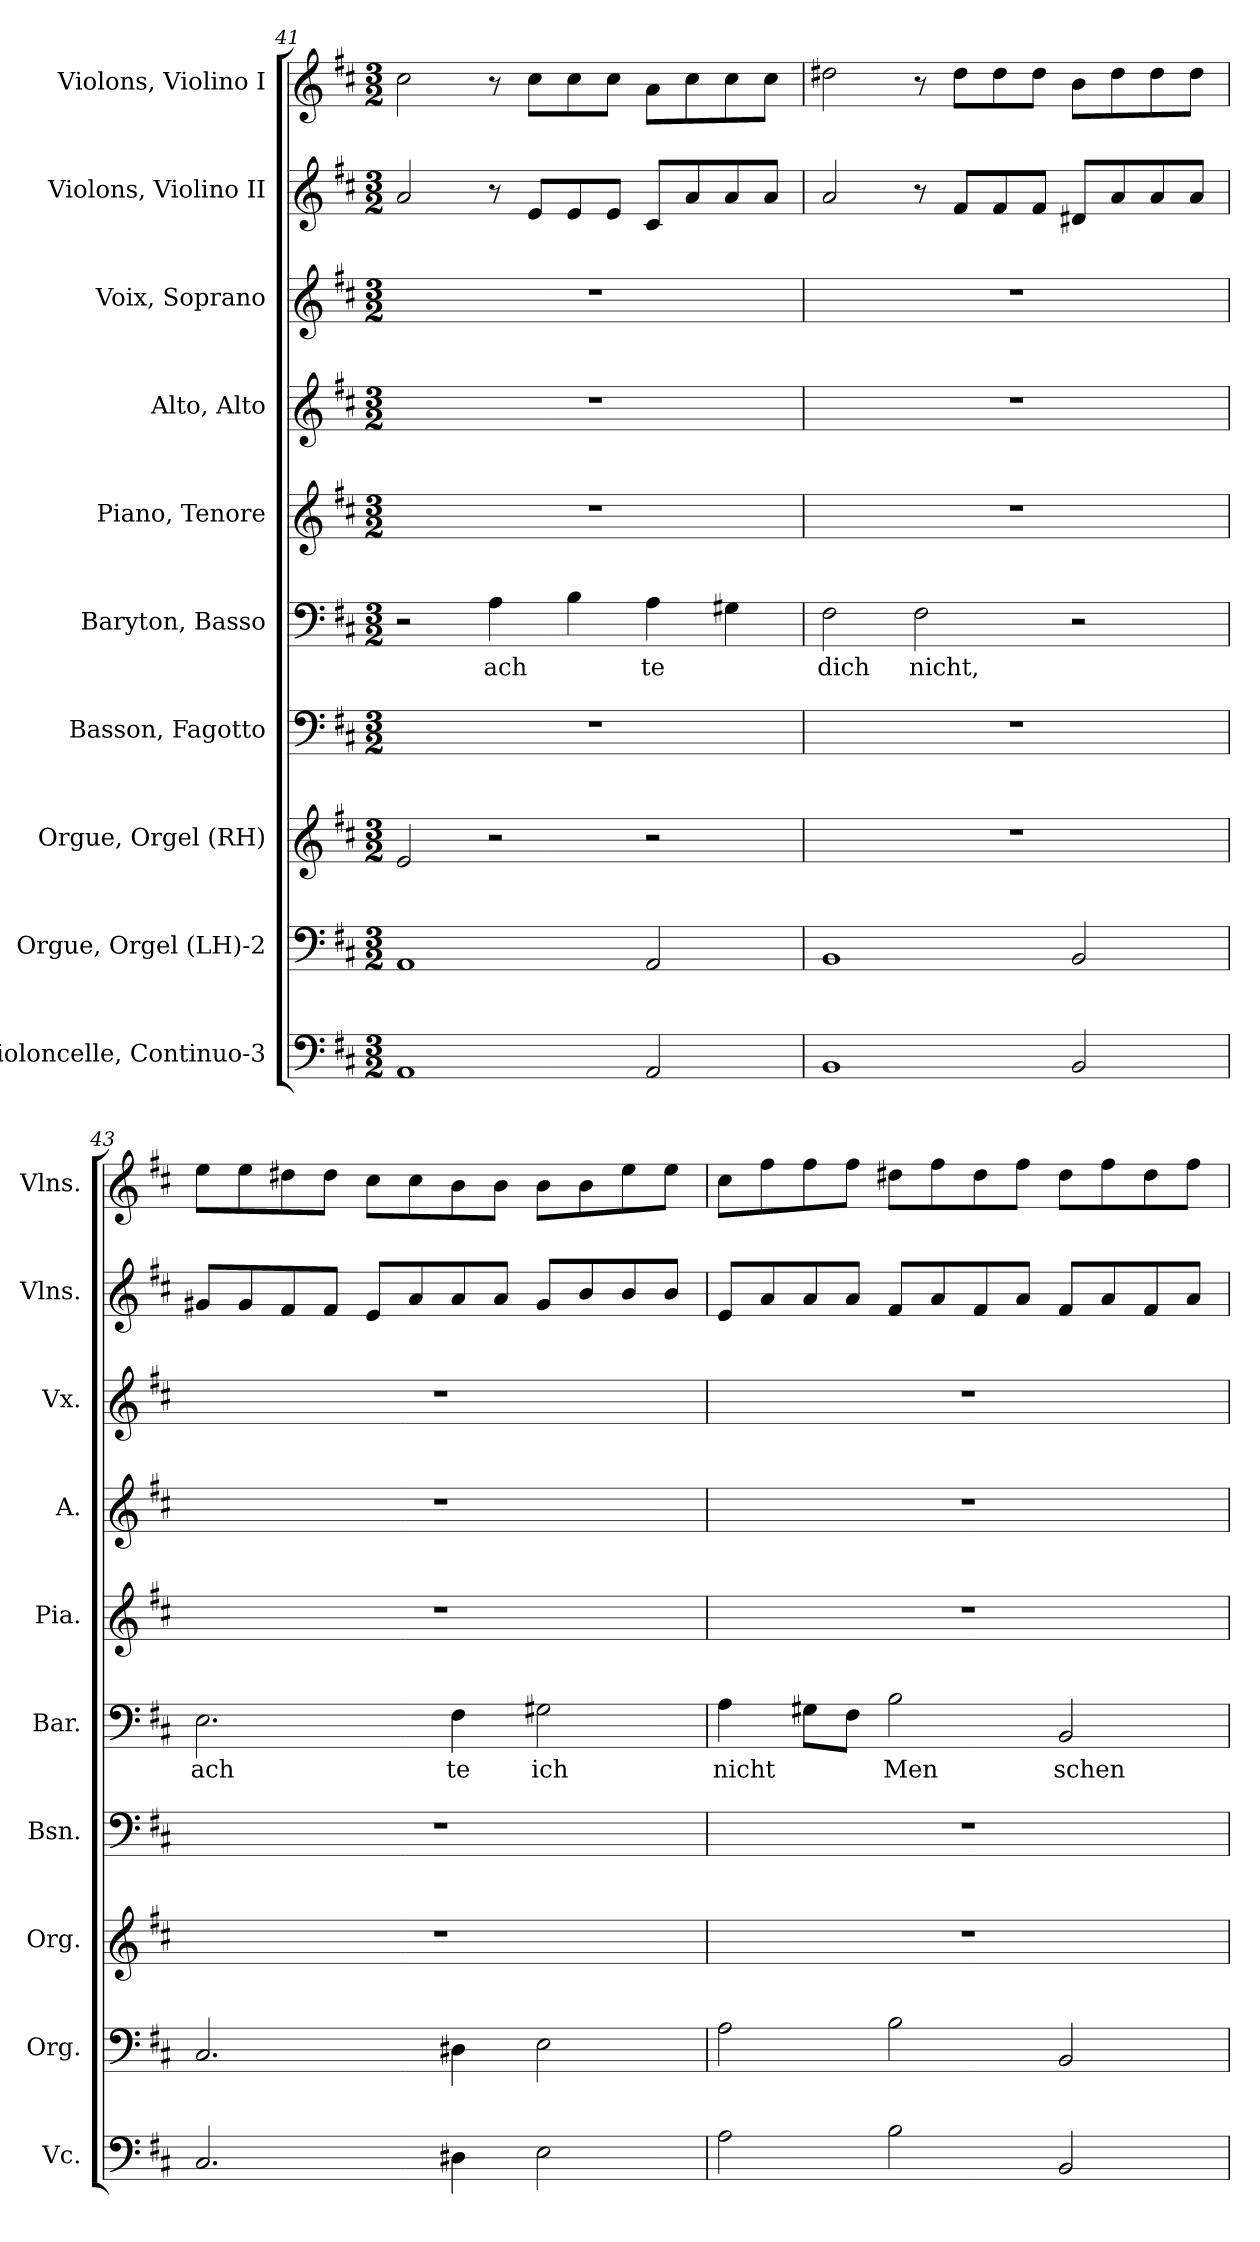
**kern	**kern	**kern	**kern	**kern	**text	**kern	**kern	**kern	**kern	**kern
*part10	*part9	*part8	*part7	*part6	*part6	*part5	*part4	*part3	*part2	*part1
*staff10	*staff9	*staff8	*staff7	*staff6	*staff6	*staff5	*staff4	*staff3	*staff2	*staff1
*I"Violoncelle, Continuo-3	*I"Orgue, Orgel (LH)-2	*I"Orgue, Orgel (RH)	*I"Basson, Fagotto	*I"Baryton, Basso	*	*I"Piano, Tenore	*I"Alto, Alto	*I"Voix, Soprano	*I"Violons, Violino II	*I"Violons, Violino I
*I'Vc.	*I'Org.	*I'Org.	*I'Bsn.	*I'Bar.	*	*I'Pia.	*I'A.	*I'Vx.	*I'Vlns.	*I'Vlns.
!!LO:PB:g=z
*clefF4	*clefF4	*clefG2	*clefF4	*clefF4	*	*clefG2	*clefG2	*clefG2	*clefG2	*clefG2
*k[f#c#]	*k[f#c#]	*k[f#c#]	*k[f#c#]	*k[f#c#]	*	*k[f#c#]	*k[f#c#]	*k[f#c#]	*k[f#c#]	*k[f#c#]
*M3/2	*M3/2	*M3/2	*M3/2	*M3/2	*	*M3/2	*M3/2	*M3/2	*M3/2	*M3/2
=41	=41	=41	=41	=41	=41	=41	=41	=41	=41	=41
1AA	1AA	2e/	1.r	2r	.	1.r	1.r	1.r	2a/	2cc#\
.	.	2r	.	4A\	ach	.	.	.	8r	8r
.	.	.	.	.	.	.	.	.	8e/L	8cc#\L
.	.	.	.	4B\	.	.	.	.	8e/	8cc#\
.	.	.	.	.	.	.	.	.	8e/J	8cc#\J
2AA/	2AA/	2r	.	4A\	te	.	.	.	8c#/L	8a\L
.	.	.	.	.	.	.	.	.	8a/	8cc#\
.	.	.	.	4G#X\	.	.	.	.	8a/	8cc#\
.	.	.	.	.	.	.	.	.	8a/J	8cc#\J
=42	=42	=42	=42	=42	=42	=42	=42	=42	=42	=42
1BB	1BB	1.r	1.r	2F#\	dich	1.r	1.r	1.r	2a/	2dd#X\
.	.	.	.	2F#\	nicht,	.	.	.	8r	8r
.	.	.	.	.	.	.	.	.	8f#/L	8dd#\L
.	.	.	.	.	.	.	.	.	8f#/	8dd#\
.	.	.	.	.	.	.	.	.	8f#/J	8dd#\J
2BB/	2BB/	.	.	2r	.	.	.	.	8d#X/L	8b\L
.	.	.	.	.	.	.	.	.	8a/	8dd#\
.	.	.	.	.	.	.	.	.	8a/	8dd#\
.	.	.	.	.	.	.	.	.	8a/J	8dd#\J
=43	=43	=43	=43	=43	=43	=43	=43	=43	=43	=43
2.C#/	2.C#/	1.r	1.r	2.E\	ach	1.r	1.r	1.r	8g#X/L	8ee\L
.	.	.	.	.	.	.	.	.	8g#/	8ee\
.	.	.	.	.	.	.	.	.	8f#/	8dd#X\
.	.	.	.	.	.	.	.	.	8f#/J	8dd#\J
.	.	.	.	.	.	.	.	.	8e/L	8cc#\L
.	.	.	.	.	.	.	.	.	8a/	8cc#\
4D#X\	4D#X\	.	.	4F#\	te	.	.	.	8a/	8b\
.	.	.	.	.	.	.	.	.	8a/J	8b\J
2E\	2E\	.	.	2G#X\	ich	.	.	.	8g#/L	8b\L
.	.	.	.	.	.	.	.	.	8b/	8b\
.	.	.	.	.	.	.	.	.	8b/	8ee\
.	.	.	.	.	.	.	.	.	8b/J	8ee\J
!!LO:PB:g=z
=44	=44	=44	=44	=44	=44	=44	=44	=44	=44	=44
2A\	2A\	1.r	1.r	4A\	nicht	1.r	1.r	1.r	8e/L	8cc#\L
.	.	.	.	.	.	.	.	.	8a/	8ff#\
.	.	.	.	8G#X\L	.	.	.	.	8a/	8ff#\
.	.	.	.	8F#\J	.	.	.	.	8a/J	8ff#\J
2B\	2B\	.	.	2B\	Men	.	.	.	8f#/L	8dd#X\L
.	.	.	.	.	.	.	.	.	8a/	8ff#\
.	.	.	.	.	.	.	.	.	8f#/	8dd#\
.	.	.	.	.	.	.	.	.	8a/J	8ff#\J
2BB/	2BB/	.	.	2BB/	schen	.	.	.	8f#/L	8dd#\L
.	.	.	.	.	.	.	.	.	8a/	8ff#\
.	.	.	.	.	.	.	.	.	8f#/	8dd#\
.	.	.	.	.	.	.	.	.	8a/J	8ff#\J
=	=	=	=	=	=	=	=	=	=	=
*-	*-	*-	*-	*-	*-	*-	*-	*-	*-	*-
